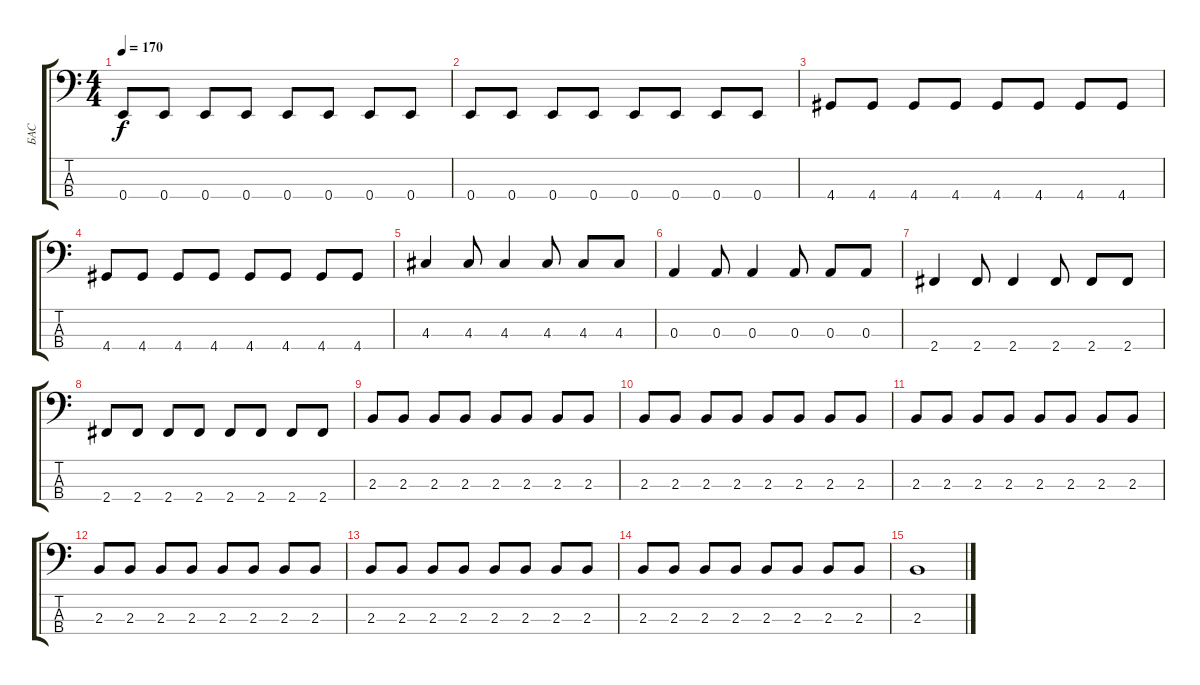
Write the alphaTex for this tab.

\track ("БАС" "БАС") {instrument electricbassfinger}
\staff {score tabs}
\tuning (G2 D2 A1 E1) {hide}
\ts (4 4)
\tempo 170
\clef f4
\ks c
0.4.8{dy f} 0.4.8 0.4.8 0.4.8 0.4.8 0.4.8 0.4.8 0.4.8 |
0.4.8 0.4.8 0.4.8 0.4.8 0.4.8 0.4.8 0.4.8 0.4.8 |
4.4.8 4.4.8 4.4.8 4.4.8 4.4.8 4.4.8 4.4.8 4.4.8 |
4.4.8 4.4.8 4.4.8 4.4.8 4.4.8 4.4.8 4.4.8 4.4.8 |
4.3.4 4.3.8 4.3.4 4.3.8 4.3.8 4.3.8 |
0.3.4 0.3.8 0.3.4 0.3.8 0.3.8 0.3.8 |
2.4.4 2.4.8 2.4.4 2.4.8 2.4.8 2.4.8 |
2.4.8 2.4.8 2.4.8 2.4.8 2.4.8 2.4.8 2.4.8 2.4.8 |
2.3.8 2.3.8 2.3.8 2.3.8 2.3.8 2.3.8 2.3.8 2.3.8 |
2.3.8 2.3.8 2.3.8 2.3.8 2.3.8 2.3.8 2.3.8 2.3.8 |
2.3.8 2.3.8 2.3.8 2.3.8 2.3.8 2.3.8 2.3.8 2.3.8 |
2.3.8 2.3.8 2.3.8 2.3.8 2.3.8 2.3.8 2.3.8 2.3.8 |
2.3.8 2.3.8 2.3.8 2.3.8 2.3.8 2.3.8 2.3.8 2.3.8 |
2.3.8 2.3.8 2.3.8 2.3.8 2.3.8 2.3.8 2.3.8 2.3.8 |
2.3.1
